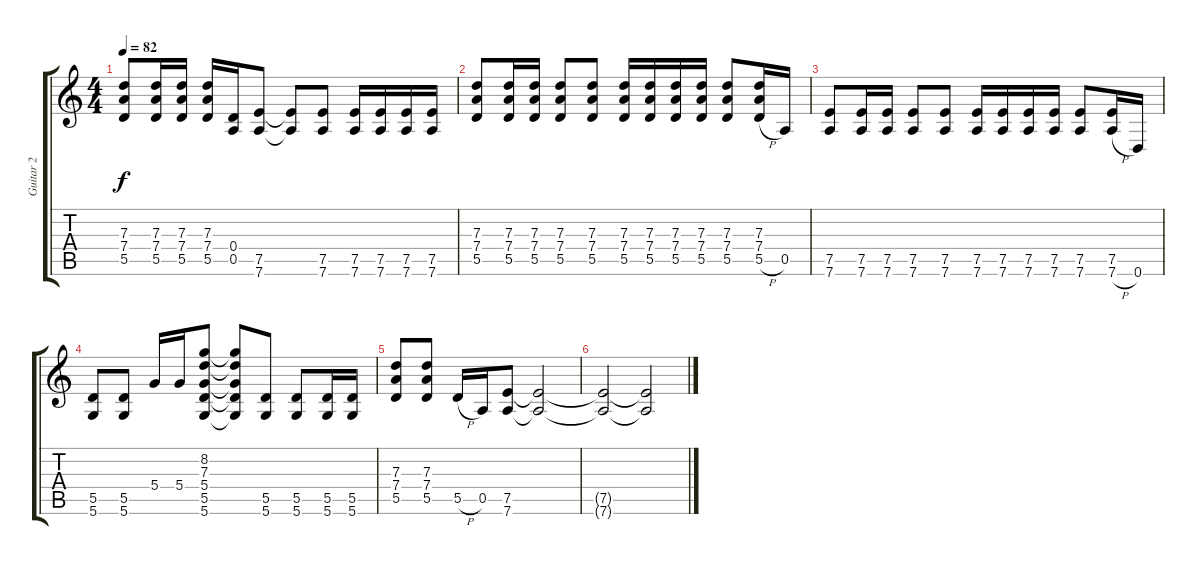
\track ("Guitar 2" "Guitar 2") {instrument distortionguitar}
\staff {score tabs}
\tuning (E4 B3 G3 D3 A2 D2) {hide}
\ts (4 4)
\tempo 82
\clef g2
\ks c
(7.3 7.4 5.5).8{dy f} (7.3 7.4 5.5).16 (7.3 7.4 5.5).16 (7.3 7.4 5.5).16 (0.4 0.5).16 (7.5 7.6).8 (7.5{t} 7.6{t}).8 (7.5 7.6).8 (7.5 7.6).16 (7.5 7.6).16 (7.5 7.6).16 (7.5 7.6).16 |
(7.3 7.4 5.5).8 (7.3 7.4 5.5).16 (7.3 7.4 5.5).16 (7.3 7.4 5.5).8 (7.3 7.4 5.5).8 (7.3 7.4 5.5).16 (7.3 7.4 5.5).16 (7.3 7.4 5.5).16 (7.3 7.4 5.5).16 (7.3 7.4 5.5).8 (7.3 7.4 5.5{h}).16 0.5.16 |
(7.5 7.6).8 (7.5 7.6).16 (7.5 7.6).16 (7.5 7.6).8 (7.5 7.6).8 (7.5 7.6).16 (7.5 7.6).16 (7.5 7.6).16 (7.5 7.6).16 (7.5 7.6).8 (7.5 7.6{h}).16 0.6.16 |
(5.5 5.6).8 (5.5 5.6).8 5.4.16{instrument guitarharmonics} 5.4.16 (8.2 7.3 5.4 5.5 5.6).8{instrument distortionguitar} (8.2{t} 7.3{t} 5.4{t} 5.5{t} 5.6{t}).8 (5.5 5.6).8 (5.5 5.6).8 (5.5 5.6).16 (5.5 5.6).16 |
(7.3 7.4 5.5).8 (7.3 7.4 5.5).8 5.5{h}.16 0.5.16 (7.5 7.6).8 (7.5{t} 7.6{t}).2{volume 0} |
(7.5{t} 7.6{t}).2 (7.5{t} 7.6{t}).2
